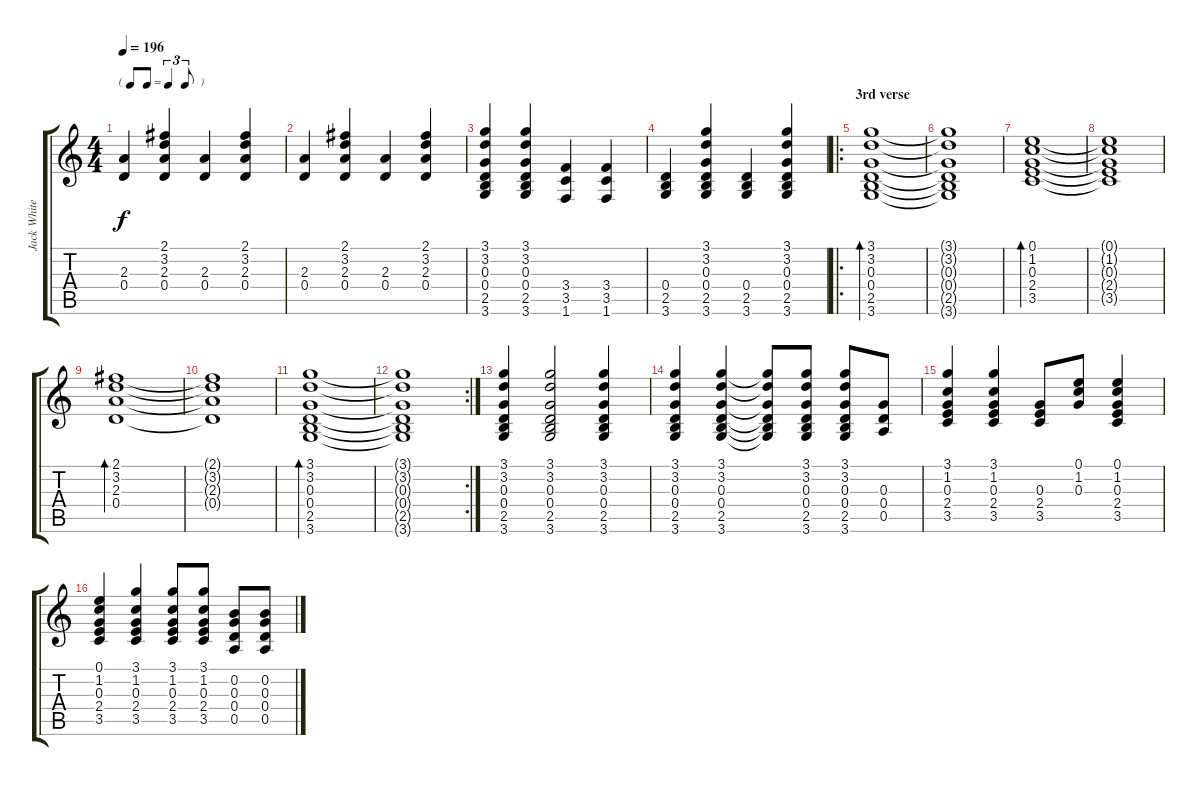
\track ("Jack White" "Jack White") {instrument acousticguitarsteel}
\staff {score tabs}
\tuning (E4 B3 G3 D3 A2 E2) {hide}
\ts (4 4)
\tf triplet8th
\tempo 196
\clef g2
\ks c
(2.3 0.4).4{dy f} (2.1 3.2 2.3 0.4).4 (2.3 0.4).4 (2.1 3.2 2.3 0.4).4 |
(2.3 0.4).4 (2.1 3.2 2.3 0.4).4 (2.3 0.4).4 (2.1 3.2 2.3 0.4).4 |
(3.1 3.2 0.3 0.4 2.5 3.6).4 (3.1 3.2 0.3 0.4 2.5 3.6).4 (3.4 3.5 1.6).4 (3.4 3.5 1.6).4 |
(0.4 2.5 3.6).4 (3.1 3.2 0.3 0.4 2.5 3.6).4 (0.4 2.5 3.6).4 (3.1 3.2 0.3 0.4 2.5 3.6).4 |
\ro
\section ("" "3rd verse")
(3.1 3.2 0.3 0.4 2.5 3.6).1{bd 60} |
(3.1{t} 3.2{t} 0.3{t} 0.4{t} 2.5{t} 3.6{t}).1 |
(0.1 1.2 0.3 2.4 3.5).1{bd 60} |
(0.1{t} 1.2{t} 0.3{t} 2.4{t} 3.5{t}).1 |
(2.1 3.2 2.3 0.4).1{bd 60} |
(2.1{t} 3.2{t} 2.3{t} 0.4{t}).1 |
(3.1 3.2 0.3 0.4 2.5 3.6).1{bd 60} |
\rc 2
(3.1{t} 3.2{t} 0.3{t} 0.4{t} 2.5{t} 3.6{t}).1 |
(3.1 3.2 0.3 0.4 2.5 3.6).4 (3.1 3.2 0.3 0.4 2.5 3.6).2 (3.1 3.2 0.3 0.4 2.5 3.6).4 |
(3.1 3.2 0.3 0.4 2.5 3.6).4 (3.1 3.2 0.3 0.4 2.5 3.6).4 (3.1{t} 3.2{t} 0.3{t} 0.4{t} 2.5{t} 3.6{t}).8 (3.1 3.2 0.3 0.4 2.5 3.6).8 (3.1 3.2 0.3 0.4 2.5 3.6).8 (0.3 0.4 0.5).8 |
(3.1 1.2 0.3 2.4 3.5).4 (3.1 1.2 0.3 2.4 3.5).4 (0.3 2.4 3.5).8 (0.1 1.2 0.3).8 (0.1 1.2 0.3 2.4 3.5).4 |
(0.1 1.2 0.3 2.4 3.5).4 (3.1 1.2 0.3 2.4 3.5).4 (3.1 1.2 0.3 2.4 3.5).8 (3.1 1.2 0.3 2.4 3.5).8 (0.2 0.3 0.4 0.5).8 (0.2 0.3 0.4 0.5).8
